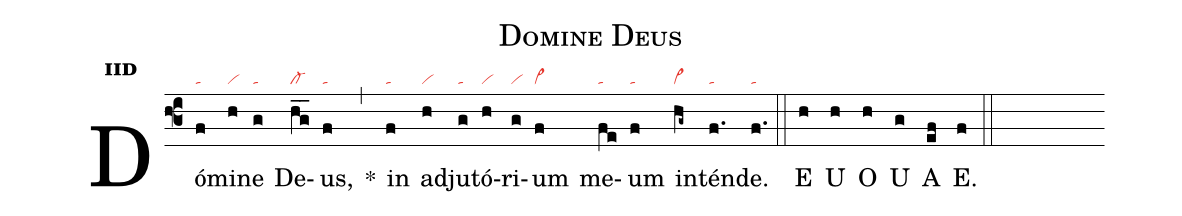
name:Domine Deus;
office-part:an;
mode:2d;
nabc-lines:1;
%%
initial-style: 1;
name:Domine Deus;
mode: 2;
office-part: Antiphona;
annotation: Ant.;
annotation: ii d;
nabc-lines:1;
%%
(f3) Dó(f|ta)mi(h|vi)ne(g|ta) De(hg__|cl-)us,(f|ta) <sp>*</sp>(,) in(f|ta) ad(h|vi)ju(g|ta)tó(h|vi)ri(g|vi)um(f|cl~) me(fe|ta)um(f|ta) in(hg~|cl~)tén(f.|ta)de.(f.|ta) (::)
<eu>E(h) U(h) O(h) U(g) A(ef) E.(f) </eu>(::)
